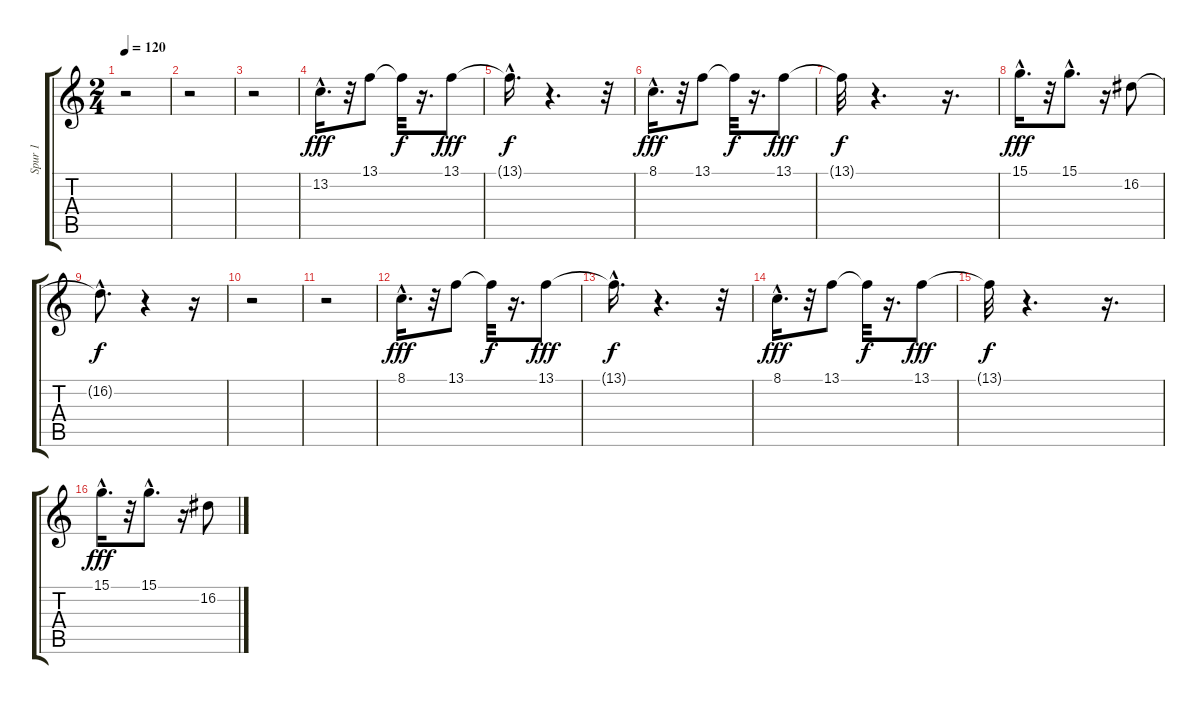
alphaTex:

\track ("Spur 1" "Spur 1") {instrument ocarina}
\staff {score tabs}
\tuning (E4 B3 G3 D3 A2 E2) {hide}
\ts (2 4)
\tempo 120
\clef g2
\ks c
r.2{dy fff} |
r.2 |
r.2 |
13.2{hac}.16{d instrument ocarina} r.32 13.1.8 13.1{t}.32{dy f} r.16{d} 13.1.8{dy fff} |
13.1{hac t}.16{d dy f} r.4{d} r.32 |
8.1{hac}.16{d dy fff} r.32 13.1.8 13.1{t}.32{dy f} r.16{d} 13.1.8{dy fff} |
13.1{t}.32{dy f} r.4{d} r.16{d} |
15.1{hac}.16{d dy fff} r.32 15.1{hac}.8{d} r.16 16.2.8 |
16.2{hac t}.8{d dy f} r.4 r.16 |
r.2 |
r.2 |
8.1{hac}.16{d dy fff instrument ocarina} r.32 13.1.8 13.1{t}.32{dy f} r.16{d} 13.1.8{dy fff} |
13.1{hac t}.16{d dy f} r.4{d} r.32 |
8.1{hac}.16{d dy fff} r.32 13.1.8 13.1{t}.32{dy f} r.16{d} 13.1.8{dy fff} |
13.1{t}.32{dy f} r.4{d} r.16{d} |
15.1{hac}.16{d dy fff} r.32 15.1{hac}.8{d} r.16 16.2.8
